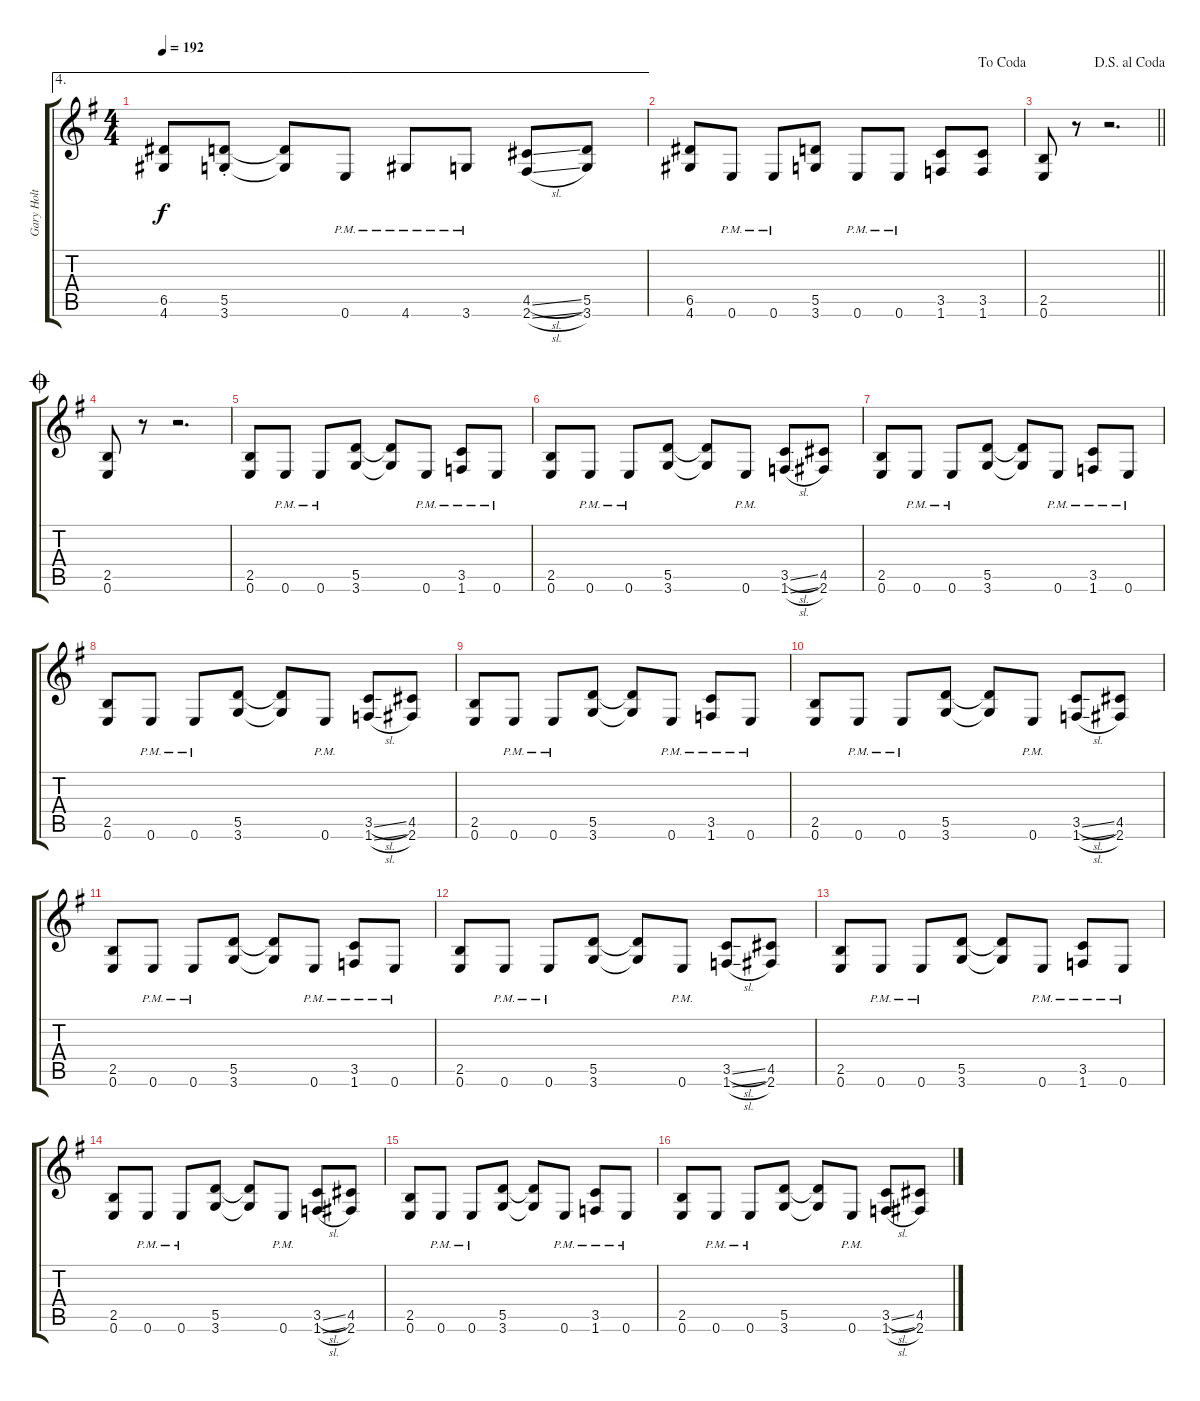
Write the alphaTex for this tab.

\track ("Gary Holt" "Gary Holt") {instrument distortionguitar}
\staff {score tabs}
\tuning (E4 B3 G3 D3 A2 E2) {hide}
\ae 4
\ts (4 4)
\tempo 192
\clef g2
\ks g
(6.5 4.6).8{dy f} (5.5{st} 3.6{st}).8 (5.5{t} 3.6{t}).8 0.6{pm}.8 4.6{pm}.8 3.6{pm}.8 (4.5{sl} 2.6{sl}).8 (5.5 3.6).8 |
\jump dacoda
(6.5 4.6).8 0.6{pm}.8 0.6{pm}.8 (5.5 3.6).8 0.6{pm}.8 0.6{pm}.8 (3.5 1.6).8 (3.5 1.6).8 |
\jump dalsegnoalcoda
\barLineRight lightlight
(2.5 0.6).8 r.8 r.2{d} |
\jump coda
(2.5 0.6).8 r.8 r.2{d} |
(2.5 0.6).8 0.6{pm}.8 0.6{pm}.8 (5.5 3.6).8 (5.5{t} 3.6{t}).8 0.6{pm}.8 (3.5{pm} 1.6{pm}).8 0.6{pm}.8 |
(2.5 0.6).8 0.6{pm}.8 0.6{pm}.8 (5.5 3.6).8 (5.5{t} 3.6{t}).8 0.6{pm}.8 (3.5{sl} 1.6{sl}).8 (4.5 2.6).8 |
(2.5 0.6).8 0.6{pm}.8 0.6{pm}.8 (5.5 3.6).8 (5.5{t} 3.6{t}).8 0.6{pm}.8 (3.5{pm} 1.6{pm}).8 0.6{pm}.8 |
(2.5 0.6).8 0.6{pm}.8 0.6{pm}.8 (5.5 3.6).8 (5.5{t} 3.6{t}).8 0.6{pm}.8 (3.5{sl} 1.6{sl}).8 (4.5 2.6).8 |
(2.5 0.6).8 0.6{pm}.8 0.6{pm}.8 (5.5 3.6).8 (5.5{t} 3.6{t}).8 0.6{pm}.8 (3.5{pm} 1.6{pm}).8 0.6{pm}.8 |
(2.5 0.6).8 0.6{pm}.8 0.6{pm}.8 (5.5 3.6).8 (5.5{t} 3.6{t}).8 0.6{pm}.8 (3.5{sl} 1.6{sl}).8 (4.5 2.6).8 |
(2.5 0.6).8 0.6{pm}.8 0.6{pm}.8 (5.5 3.6).8 (5.5{t} 3.6{t}).8 0.6{pm}.8 (3.5{pm} 1.6{pm}).8 0.6{pm}.8 |
(2.5 0.6).8 0.6{pm}.8 0.6{pm}.8 (5.5 3.6).8 (5.5{t} 3.6{t}).8 0.6{pm}.8 (3.5{sl} 1.6{sl}).8 (4.5 2.6).8 |
(2.5 0.6).8 0.6{pm}.8 0.6{pm}.8 (5.5 3.6).8 (5.5{t} 3.6{t}).8 0.6{pm}.8 (3.5{pm} 1.6{pm}).8 0.6{pm}.8 |
(2.5 0.6).8 0.6{pm}.8 0.6{pm}.8 (5.5 3.6).8 (5.5{t} 3.6{t}).8 0.6{pm}.8 (3.5{sl} 1.6{sl}).8 (4.5 2.6).8 |
(2.5 0.6).8 0.6{pm}.8 0.6{pm}.8 (5.5 3.6).8 (5.5{t} 3.6{t}).8 0.6{pm}.8 (3.5{pm} 1.6{pm}).8 0.6{pm}.8 |
(2.5 0.6).8 0.6{pm}.8 0.6{pm}.8 (5.5 3.6).8 (5.5{t} 3.6{t}).8 0.6{pm}.8 (3.5{sl} 1.6{sl}).8 (4.5 2.6).8
